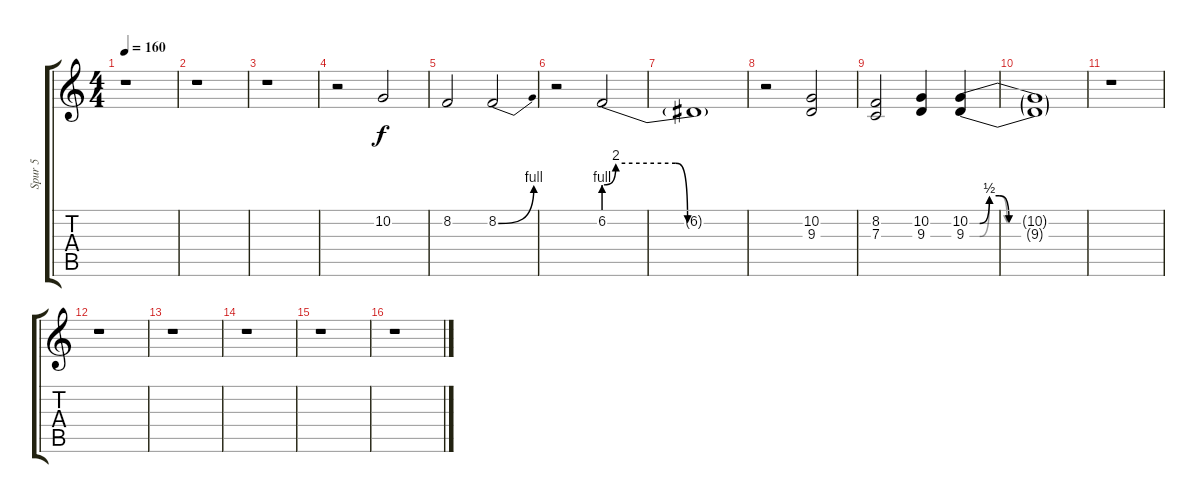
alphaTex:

\track ("Spur 5" "Spur 5") {instrument flute}
\staff {score tabs}
\tuning (D4 A3 F3 C3 G2 C2) {hide}
\ts (4 4)
\tempo 160
\clef g2
\ks c
r.1{dy f} |
r.1 |
r.1 |
r.2 10.2.2 |
8.2.2 8.2{be (bend 0 0 60 4)}.2 |
r.2 6.2{be (custom 0 4 5 8 30 8 35 0 60 0)}.2 |
6.2{t}.1 |
r.2 (10.2 9.3).2 |
(8.2 7.3).2 (10.2 9.3).4 (10.2{be (custom 0 0 5 0 10 2 15 2 20 0 60 0)} 9.3{be (custom 0 0 5 0 10 2 15 2 19 0 60 0)}).4 |
(10.2{t} 9.3{t}).1 |
r.1 |
r.1 |
r.1 |
r.1 |
r.1 |
r.1
